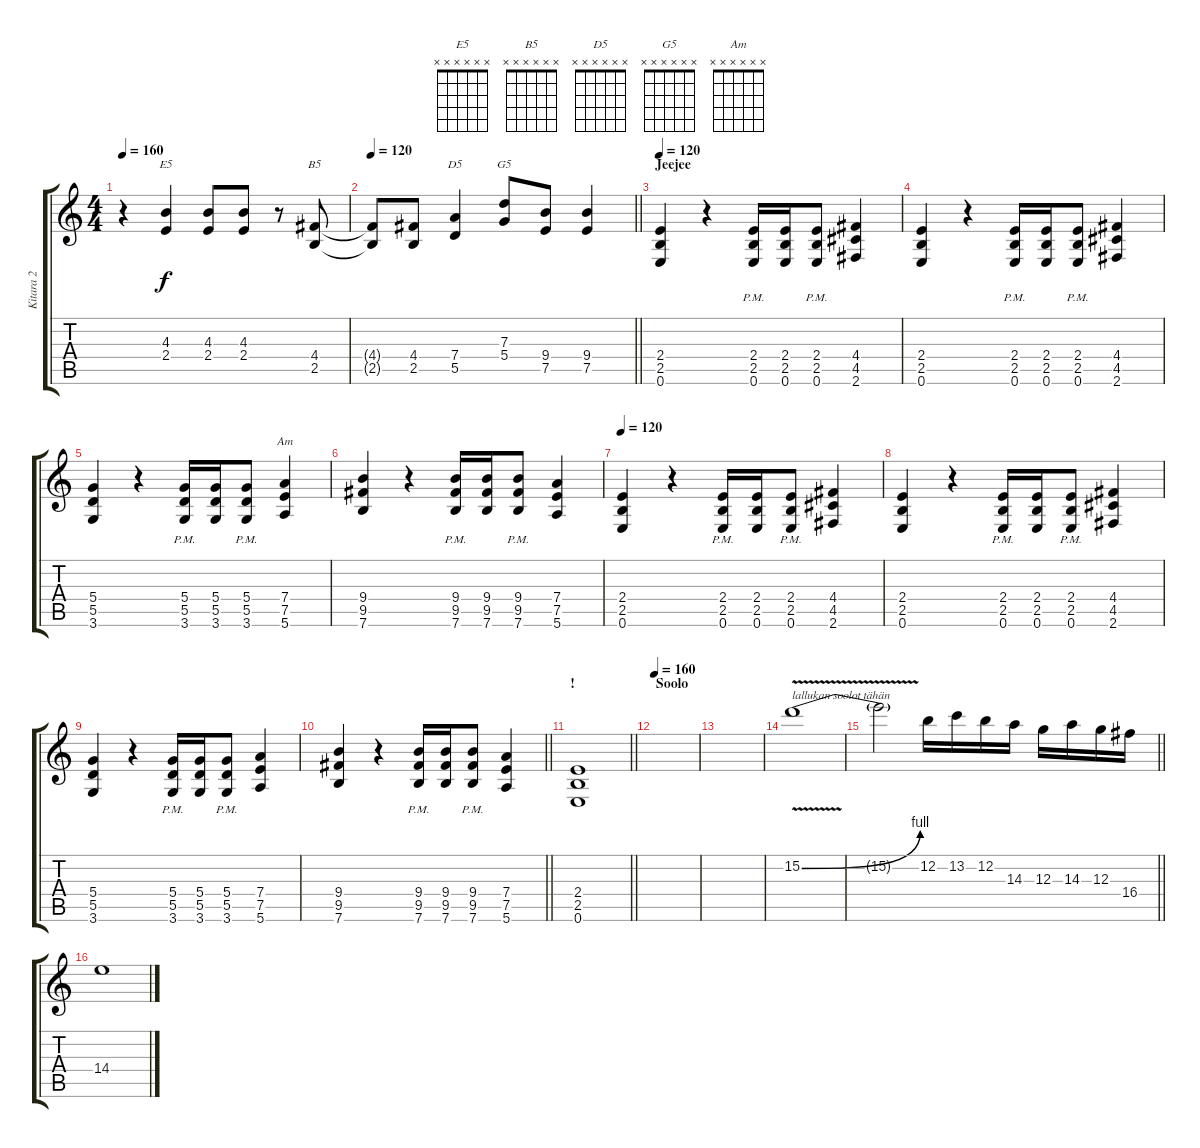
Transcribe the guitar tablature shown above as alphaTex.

\track ("Kitara 2" "Kitara 2") {instrument overdrivenguitar}
\staff {score tabs}
\tuning (E4 B3 G3 D3 A2 E2) {hide}
\chord ("E5" x x x x x x)
\chord ("B5" x x x x x x)
\chord ("D5" x x x x x x)
\chord ("G5" x x x x x x)
\chord ("Am" x x x x x x)
\ts (4 4)
\tempo 160
\clef g2
\ks c
r.4{dy mf} (4.3 2.4).4{ch "E5" dy f} (4.3 2.4).8 (4.3 2.4).8 r.8 (4.4 2.5).8{ch "B5"} |
\tempo 120
\barLineRight lightlight
(4.4{t} 2.5{t}).8 (4.4 2.5).8 (7.4 5.5).4{ch "D5"} (7.3 5.4).8{ch "G5"} (9.4 7.5).8 (9.4 7.5).4 |
\section ("" "Jeejee")
\tempo 120
(2.4 2.5 0.6).4 r.4 (2.4{pm} 2.5{pm} 0.6{pm}).16 (2.4 2.5 0.6).16 (2.4{pm} 2.5{pm} 0.6{pm}).8 (4.4 4.5 2.6).4 |
(2.4 2.5 0.6).4 r.4 (2.4{pm} 2.5{pm} 0.6{pm}).16 (2.4 2.5 0.6).16 (2.4{pm} 2.5{pm} 0.6{pm}).8 (4.4 4.5 2.6).4 |
(5.4 5.5 3.6).4 r.4 (5.4{pm} 5.5{pm} 3.6{pm}).16 (5.4 5.5 3.6).16 (5.4{pm} 5.5{pm} 3.6{pm}).8 (7.4 7.5 5.6).4{ch "Am"} |
(9.4 9.5 7.6).4 r.4 (9.4{pm} 9.5{pm} 7.6{pm}).16 (9.4 9.5 7.6).16 (9.4{pm} 9.5{pm} 7.6{pm}).8 (7.4 7.5 5.6).4 |
\tempo 120
(2.4 2.5 0.6).4 r.4 (2.4{pm} 2.5{pm} 0.6{pm}).16 (2.4 2.5 0.6).16 (2.4{pm} 2.5{pm} 0.6{pm}).8 (4.4 4.5 2.6).4 |
(2.4 2.5 0.6).4 r.4 (2.4{pm} 2.5{pm} 0.6{pm}).16 (2.4 2.5 0.6).16 (2.4{pm} 2.5{pm} 0.6{pm}).8 (4.4 4.5 2.6).4 |
(5.4 5.5 3.6).4 r.4 (5.4{pm} 5.5{pm} 3.6{pm}).16 (5.4 5.5 3.6).16 (5.4{pm} 5.5{pm} 3.6{pm}).8 (7.4 7.5 5.6).4 |
\barLineRight lightlight
(9.4 9.5 7.6).4 r.4 (9.4{pm} 9.5{pm} 7.6{pm}).16 (9.4 9.5 7.6).16 (9.4{pm} 9.5{pm} 7.6{pm}).8 (7.4 7.5 5.6).4 |
\section ("" "!")
\barLineRight lightlight
(2.4 2.5 0.6).1 |
\section ("" "Soolo")
\tempo 160
|
|
15.2{be (bend 0 0 60 4) v}.1{txt "lallukan soolot tähän"} |
\barLineRight lightlight
15.2{t}.2 12.2.16 13.2.16 12.2.16 14.3.16 12.3.16 14.3.16 12.3.16 16.4.16 |
14.4.1
